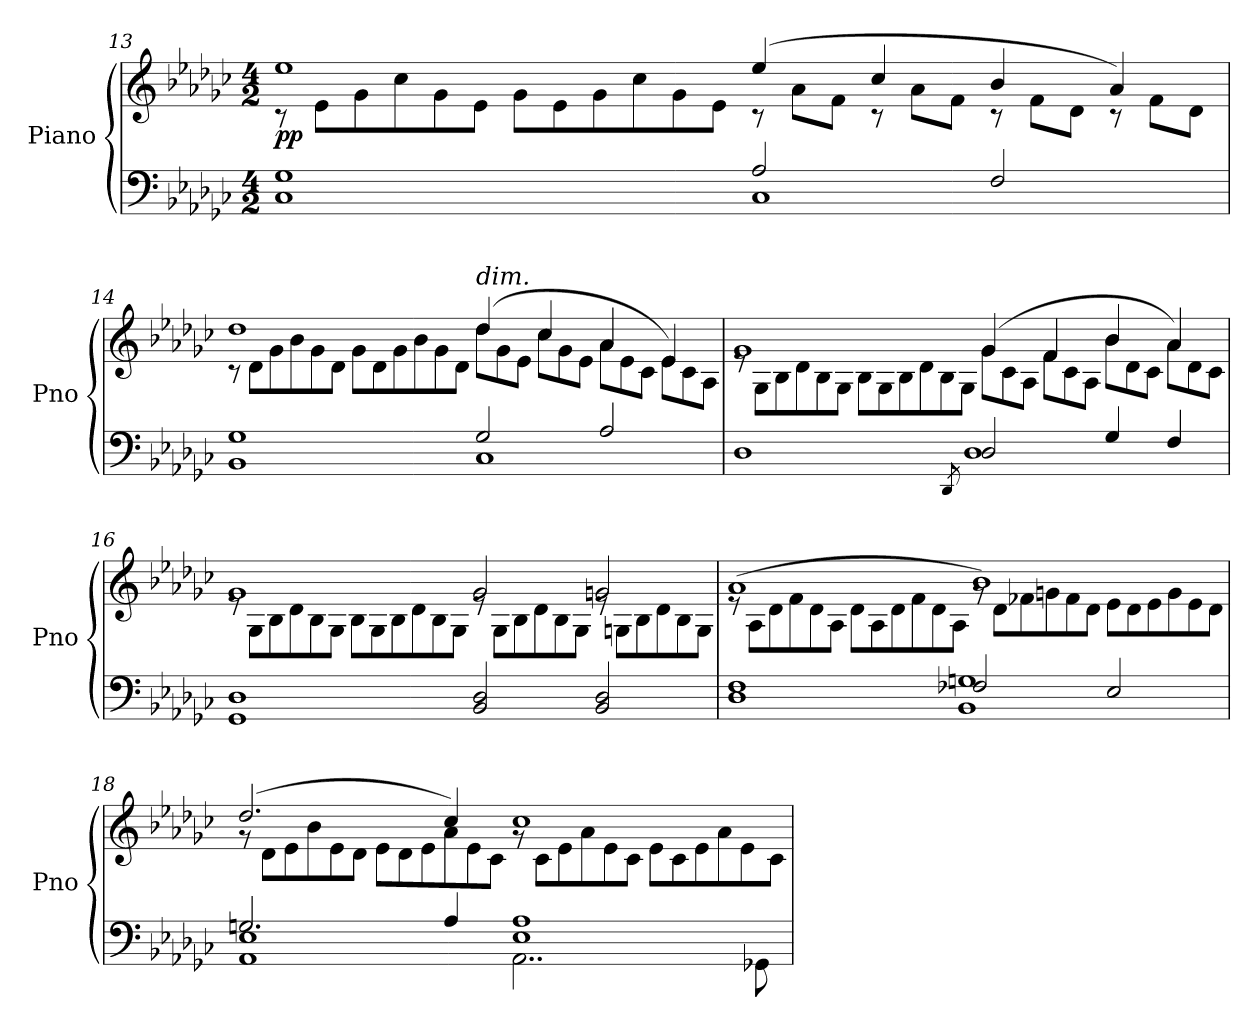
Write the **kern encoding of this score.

**kern	**kern	**dynam
*part1	*part1	*part1
*staff2	*staff1	*staff1/2
*I"Piano	*	*
*I'Pno	*	*
!!LO:LB:g=z
*clefF4	*clefG2	*
*k[b-e-a-d-g-c-]	*k[b-e-a-d-g-c-]	*
*M4/2	*M4/2	*
=13	=13	=13
*^	*^	*
*	*	*	*Xtuplet	*
!	!	!	!	!LO:DY:b
1C- 1G-	1ryy	1ee-	12r	pp
.	.	.	12e-\L	.
.	.	.	12g-\	.
.	.	.	12cc-\	.
.	.	.	12g-\	.
.	.	.	12e-\J	.
.	.	.	12g-\L	.
.	.	.	12e-\	.
.	.	.	12g-\	.
.	.	.	12cc-\	.
.	.	.	12g-\	.
.	.	.	12e-\J	.
2A-/	1C-	(4ee-/	12r	.
.	.	.	12a-\L	.
.	.	.	12f\J	.
.	.	4cc-/	12r	.
.	.	.	12a-\L	.
.	.	.	12f\J	.
2F/	.	4b-/	12r	.
.	.	.	12f\L	.
.	.	.	12d-\J	.
.	.	4a-/)	12r	.
.	.	.	12f\L	.
.	.	.	12d-\J	.
=14	=14	=14	=14	=14
1BB- 1G-	1ryy	1dd-	12r	.
.	.	.	12d-\L	.
.	.	.	12g-\	.
.	.	.	12b-\	.
.	.	.	12g-\	.
.	.	.	12d-\J	.
.	.	.	12g-\L	.
.	.	.	12d-\	.
.	.	.	12g-\	.
.	.	.	12b-\	.
.	.	.	12g-\	.
.	.	.	12d-\J	.
!	!	!LO:TX:a:i:t=dim.	!	!
2G-/	1C-	(4dd-/	12dd-\L	.
.	.	.	12g-\	.
.	.	.	12e-\J	.
.	.	4cc-/	12cc-\L	.
.	.	.	12g-\	.
.	.	.	12e-\J	.
2A-/	.	4a-/	12a-\L	.
.	.	.	12e-\	.
.	.	.	12c-\J	.
.	.	4e-/)	12e-\L	.
.	.	.	12c-\	.
.	.	.	12A-\J	.
!!LO:LB:g=z	!!
=15	=15	=15	=15	=15
1D-	1ryy	1g-	12re	.
.	.	.	12G-\L	.
.	.	.	12B-\	.
.	.	.	12d-\	.
.	.	.	12B-\	.
.	.	.	12G-\J	.
.	.	.	12B-\L	.
.	.	.	12G-\	.
.	.	.	12B-\	.
.	.	.	12d-\	.
.	.	.	12B-\	.
.	.	.	12G-\J	.
8qDD-/	.	.	.	.
2D-/	1D-	(4g-/	12g-\L	.
.	.	.	12c-\	.
.	.	.	12A-\J	.
.	.	4f/	12f\L	.
.	.	.	12c-\	.
.	.	.	12A-\J	.
4G-/	.	4b-/	12b-\L	.
.	.	.	12d-\	.
.	.	.	12c-\J	.
4F/	.	4a-/)	12a-\L	.
.	.	.	12d-\	.
.	.	.	12c-\J	.
*v	*v	*	*	*
=16	=16	=16	=16
1GG- 1D-	1g-	12re	.
.	.	12G-\L	.
.	.	12B-\	.
.	.	12d-\	.
.	.	12B-\	.
.	.	12G-\J	.
.	.	12B-\L	.
.	.	12G-\	.
.	.	12B-\	.
.	.	12d-\	.
.	.	12B-\	.
.	.	12G-\J	.
2BB-/ 2D-/	2g-/	12re	.
.	.	12G-\L	.
.	.	12B-\	.
!	!	!	!LO:DY:b
.	.	12d-\	other-dynamics
.	.	12B-\	.
.	.	12G-\J	.
2BB-/ 2D-/	2gn/	12re	.
.	.	12Gn\L	.
.	.	12B-\	.
.	.	12d-\	.
.	.	12B-\	.
.	.	12G\J	.
!!LO:LB:g=z	!!
=17	=17	=17	=17
*^	*	*	*
1D- 1F	1ryy	(1a-	12re	.
.	.	.	12A-\L	.
.	.	.	12d-\	.
.	.	.	12f\	.
.	.	.	12d-\	.
.	.	.	12A-\J	.
.	.	.	12d-\L	.
.	.	.	12A-\	.
.	.	.	12d-\	.
.	.	.	12f\	.
.	.	.	12d-\	.
.	.	.	12A-\J	.
2F-X/	1BB- 1Gn	1b-)	12rg	.
.	.	.	12d-\L	.
.	.	.	12f-X\	.
.	.	.	12gn\	.
.	.	.	12f-\	.
.	.	.	12d-\J	.
2E-/	.	.	12e-\L	.
.	.	.	12d-\	.
.	.	.	12e-\	.
.	.	.	12g\	.
.	.	.	12e-\	.
.	.	.	12d-\J	.
=18	=18	=18	=18	=18
2.Gn/	1AA- 1E-	(2.dd-/	12rg	.
.	.	.	12d-\L	.
.	.	.	12e-\	.
.	.	.	12b-\	.
.	.	.	12e-\	.
.	.	.	12d-\J	.
.	.	.	12e-\L	.
.	.	.	12d-\	.
.	.	.	12e-\	.
4A-/	.	4cc-/)	12a-\	.
.	.	.	12e-\	.
.	.	.	12c-\J	.
1E- 1A-	2..AA-\	1cc-	12rg	.
.	.	.	12c-\L	.
.	.	.	12e-\	.
.	.	.	12a-\	.
.	.	.	12e-\	.
.	.	.	12c-\J	.
.	.	.	12e-\L	.
.	.	.	12c-\	.
.	.	.	12e-\	.
.	.	.	12a-\	.
.	.	.	12e-\	.
.	8GG-X\	.	.	.
.	.	.	12c-\J	.
*v	*v	*	*	*
*	*v	*v	*
=	=	=
*-	*-	*-
